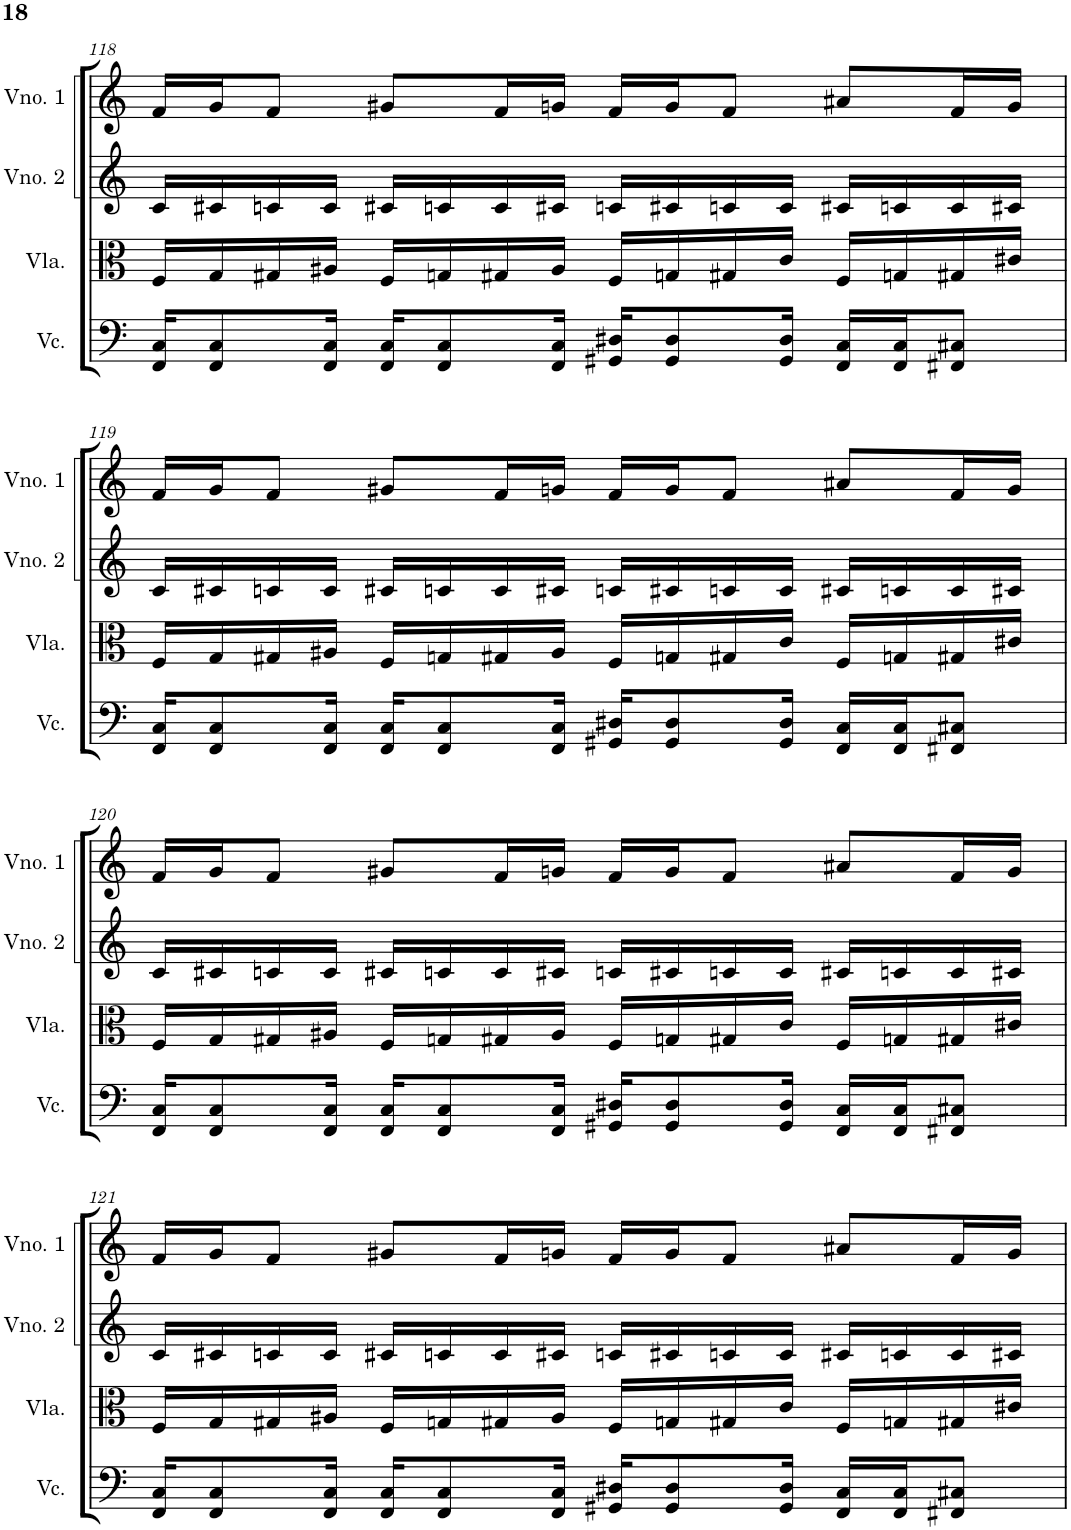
**kern	**kern	**kern	**kern
*part4	*part3	*part2	*part1
*staff4	*staff3	*staff2	*staff1
*I"Violoncelo	*I"Viola	*I"Violino 2	*I"Violino 1
*I'Vc.	*I'Vla.	*I'Vno. 2	*I'Vno. 1
!!LO:PB:g=z
*clefF4	*clefC3	*clefG2	*clefG2
*k[]	*k[]	*k[]	*k[]
*M4/4	*M4/4	*M4/4	*M4/4
=118	=118	=118	=118
16FF/ 16C/KL	16F/LL	16c/LL	16f/LL
8FF/ 8C/	16G/	16c#X/	16g/J
.	16G#X/	16cn/	8f/J
16FF/ 16C/Jk	16A#X/JJ	16c/JJ	.
16FF/ 16C/KL	16F/LL	16c#X/LL	8g#X/L
8FF/ 8C/	16Gn/	16cn/	.
.	16G#X/	16c/	16f/L
16FF/ 16C/Jk	16A#/JJ	16c#X/JJ	16gn/JJ
16GG#X/ 16D#X/KL	16F/LL	16cn/LL	16f/LL
8GG#/ 8D#/	16Gn/	16c#X/	16g/J
.	16G#X/	16cn/	8f/J
16GG#/ 16D#/Jk	16c/JJ	16c/JJ	.
16FF/ 16C/LL	16F/LL	16c#X/LL	8a#X/L
16FF/ 16C/J	16Gn/	16cn/	.
8FF#X/ 8C#X/J	16G#X/	16c/	16f/L
.	16c#X/JJ	16c#X/JJ	16g/JJ
!!LO:LB:g=z
=119	=119	=119	=119
16FF/ 16C/KL	16F/LL	16c/LL	16f/LL
8FF/ 8C/	16G/	16c#X/	16g/J
.	16G#X/	16cn/	8f/J
16FF/ 16C/Jk	16A#X/JJ	16c/JJ	.
16FF/ 16C/KL	16F/LL	16c#X/LL	8g#X/L
8FF/ 8C/	16Gn/	16cn/	.
.	16G#X/	16c/	16f/L
16FF/ 16C/Jk	16A#/JJ	16c#X/JJ	16gn/JJ
16GG#X/ 16D#X/KL	16F/LL	16cn/LL	16f/LL
8GG#/ 8D#/	16Gn/	16c#X/	16g/J
.	16G#X/	16cn/	8f/J
16GG#/ 16D#/Jk	16c/JJ	16c/JJ	.
16FF/ 16C/LL	16F/LL	16c#X/LL	8a#X/L
16FF/ 16C/J	16Gn/	16cn/	.
8FF#X/ 8C#X/J	16G#X/	16c/	16f/L
.	16c#X/JJ	16c#X/JJ	16g/JJ
!!LO:LB:g=z
=120	=120	=120	=120
16FF/ 16C/KL	16F/LL	16c/LL	16f/LL
8FF/ 8C/	16G/	16c#X/	16g/J
.	16G#X/	16cn/	8f/J
16FF/ 16C/Jk	16A#X/JJ	16c/JJ	.
16FF/ 16C/KL	16F/LL	16c#X/LL	8g#X/L
8FF/ 8C/	16Gn/	16cn/	.
.	16G#X/	16c/	16f/L
16FF/ 16C/Jk	16A#/JJ	16c#X/JJ	16gn/JJ
16GG#X/ 16D#X/KL	16F/LL	16cn/LL	16f/LL
8GG#/ 8D#/	16Gn/	16c#X/	16g/J
.	16G#X/	16cn/	8f/J
16GG#/ 16D#/Jk	16c/JJ	16c/JJ	.
16FF/ 16C/LL	16F/LL	16c#X/LL	8a#X/L
16FF/ 16C/J	16Gn/	16cn/	.
8FF#X/ 8C#X/J	16G#X/	16c/	16f/L
.	16c#X/JJ	16c#X/JJ	16g/JJ
!!LO:LB:g=z
=121	=121	=121	=121
16FF/ 16C/KL	16F/LL	16c/LL	16f/LL
8FF/ 8C/	16G/	16c#X/	16g/J
.	16G#X/	16cn/	8f/J
16FF/ 16C/Jk	16A#X/JJ	16c/JJ	.
16FF/ 16C/KL	16F/LL	16c#X/LL	8g#X/L
8FF/ 8C/	16Gn/	16cn/	.
.	16G#X/	16c/	16f/L
16FF/ 16C/Jk	16A#/JJ	16c#X/JJ	16gn/JJ
16GG#X/ 16D#X/KL	16F/LL	16cn/LL	16f/LL
8GG#/ 8D#/	16Gn/	16c#X/	16g/J
.	16G#X/	16cn/	8f/J
16GG#/ 16D#/Jk	16c/JJ	16c/JJ	.
16FF/ 16C/LL	16F/LL	16c#X/LL	8a#X/L
16FF/ 16C/J	16Gn/	16cn/	.
8FF#X/ 8C#X/J	16G#X/	16c/	16f/L
.	16c#X/JJ	16c#X/JJ	16g/JJ
=	=	=	=
*-	*-	*-	*-
